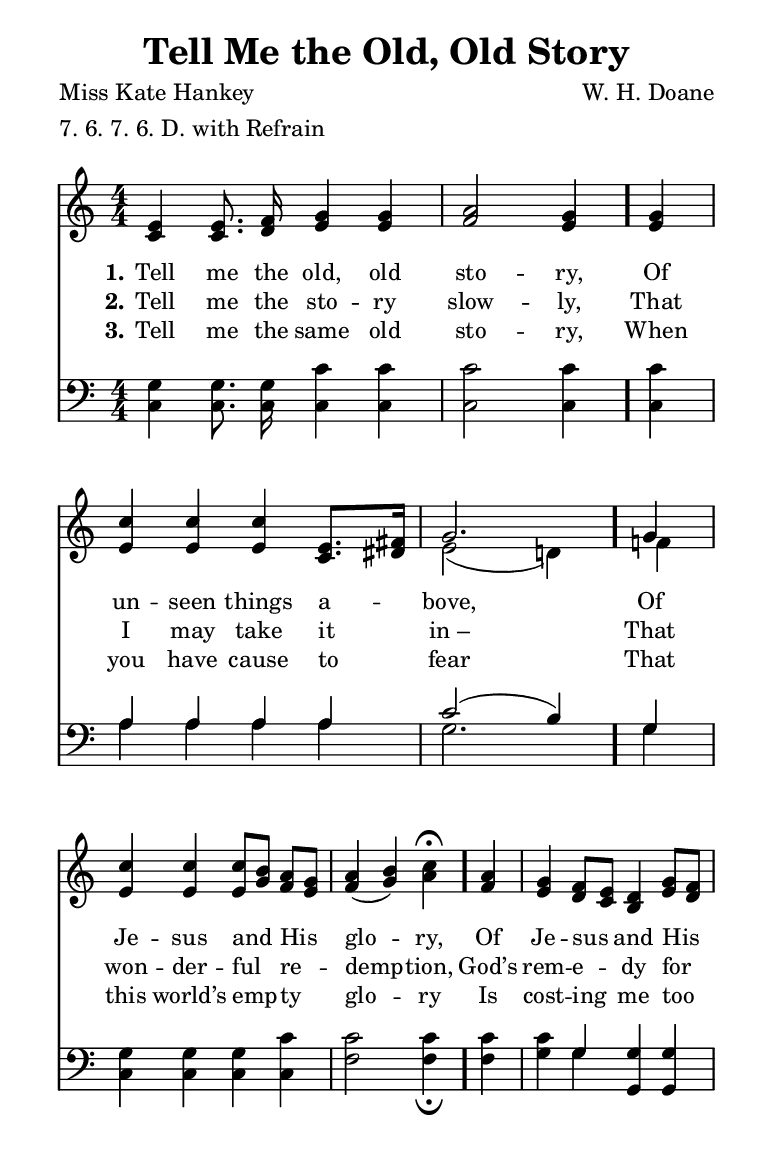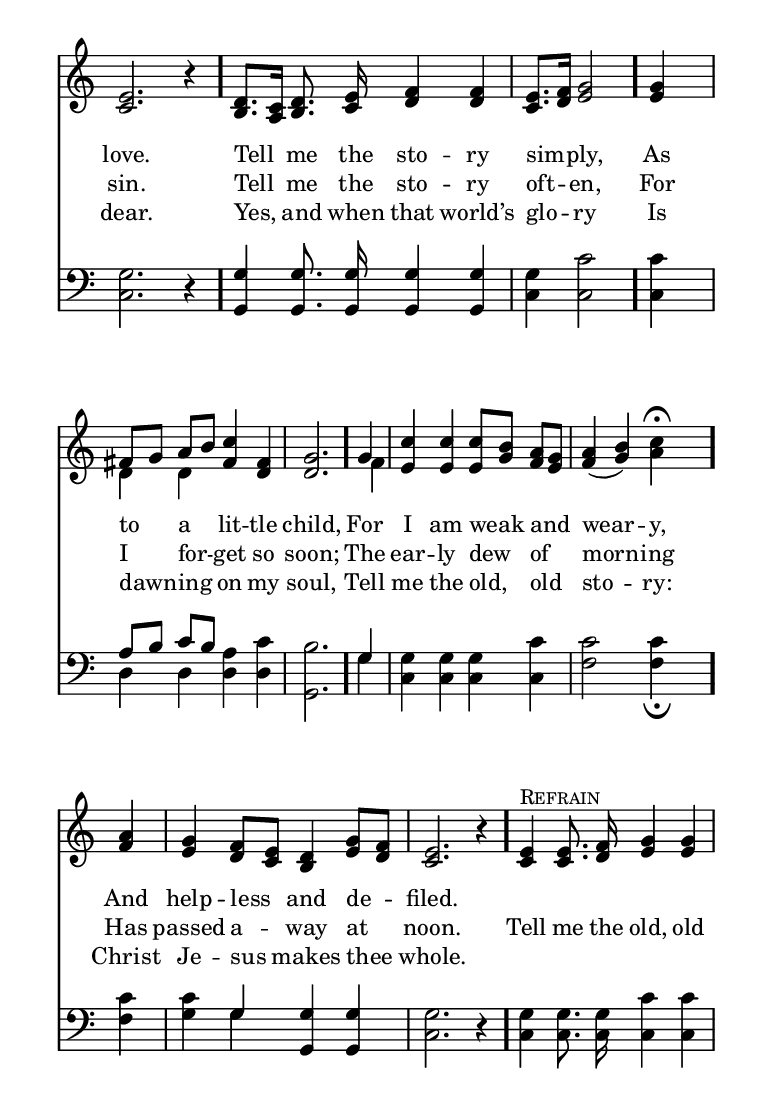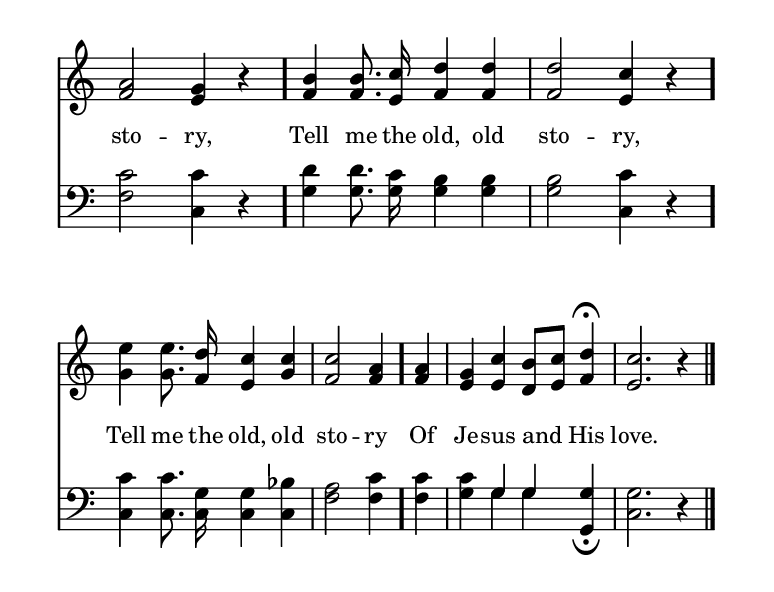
\include "common/global.ily"
\paper {
  \include "common/paper.ily"
  systems-per-page = ##f
  page-count = #(cond (is-eogsized 1) (#t #f))
  system-system-spacing.padding = 0
  system-system-spacing.basic-distance = 0
}

\header{
  %gospel
  hymnnumber = "37"
  title = "Tell Me the Old, Old Story"
  tunename = ""
  meter = "7. 6. 7. 6. D. with Refrain"
  poet = "Miss Kate Hankey"
  composer = "W. H. Doane"
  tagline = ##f
}

% for fermata in MIDI
ta = { \tempo 4=80 }
tb = { \tempo 4=32 }

patternAA = { \ta c4 c8. c16 c4 c4 | c2 c4 }
patternBA = { \ta c4 | c4 c4 c4 c8.[ c16] | c2. }
patternBB = { \ta c4 | c4 c4 c4 c8.[ c16] | c2( c4) }
patternBC = { \ta c4 | c4 c4 c4 c4        | c2( c4) }
patternBD = { \ta c4 | c4 c4 c4 c4        | c2.     }
patternCA = { \ta c4 | c4 c4 c8[ c8] c8[ c8] | c4( c4) \tb c4 }
patternCB = { \ta c4 | c4 c4 c4      c4      | c2      \tb c4 }
patternCC = { \ta c4 | c4 c4 c8[ c8] c8[ c8] | c4( c4) \tb c4 }
patternCD = { \ta c4 | c4 c4 c4      c4      | c2      \tb c4 }
patternDA = { \ta c4 | c4 c8[ c8] c4 c8[ c8] | c2. c4 }
patternDB = { \ta c4 | c4 c4      c4 c4      | c2. c4 }
patternEA = { \ta c8.[ c16] c8. c16 c4 c4 | c8.[ c16] c2 }
patternEB = { \ta c4        c8. c16 c4 c4 | c4        c2 }
patternFA = { \ta c4 | c8[ c8] c8[ c8] c4 c4 | c2. }
patternFB = { \ta c4 | c4      c4      c4 c4 | c2. }
patternGA = { \ta c4 c8. c16 c4 c4 | c2 c4 c4 }
patternGB = { \ta c4 c8. c16 c4 c4 | c2 c4 }
patternHA = { \ta c4 | c4 c4 c8[ c8] \tb c4 \ta | c2. c4 }
patternHB = { \ta c4 | c4 c4 c4      \tb c4 \ta | c2. c4 }
patternHC = { \ta c4 | c4 c4 c8[ c8] \tb c4 \ta | c2. c4 }
patternHD = { \ta c4 | c4 c4 c4      \tb c4 \ta | c2. c4 }

global = {
  \include "common/overrides.ily"
  \override Staff.TimeSignature.style = #'numbered
  \time 4/4
  \override Score.MetronomeMark.transparent = ##t % hide all fermata changes too
  \ta
  \key c \major
  \autoBeamOff
}

notesSoprano = {
\global
\relative c' {

  \changePitch \patternAA { e e f g g | a g }
  \changePitch \patternBA { g | c c c e, fis | g }
  \changePitch \patternCA { g | c c c b a g | a b c\fermata }
  \changePitch \patternDA { a | g f e d g f | e r }

  \changePitch \patternEA { d c d e f f | e f g }
  \changePitch \patternFA { g | fis g a b c fis, | g }
  \changePitch \patternCA { g | c c c b a g | a b c\fermata }
  \changePitch \patternDA { a | g f e d g f | e r }

  << s^\markup { \small \caps "Refrain" }
  \changePitch \patternGA { e e f g g | a g r } >>
  \changePitch \patternGA { b b c d d | d c r }
  \changePitch \patternGB { e e d c c | c a }
  \changePitch \patternHA { a | g c b c d\fermata | c r }

  \bar "|."

}
}

notesAlto = {
\global
\relative e' {

  \changePitch \patternAA { c c d e e | f e }
  \changePitch \patternBB { e | e e e c dis | e d! }
  \changePitch \patternCC { f! | e e e g f e | f g a }
  \changePitch \patternDA { f | e d c b e d | c r }

  \changePitch \patternEA { b a b c d d | c d e }
  \changePitch \patternFB { e | d d fis d | d }
  \changePitch \patternCC { f | e e e g f e | f g a }
  \changePitch \patternDA { f | e d c b e d | c r }

  \changePitch \patternGA { c c d e e | f e r }
  \changePitch \patternGA { f f e f f | f e r }
  \changePitch \patternGB { g g f e g | f f }
  \changePitch \patternHC { f | e e d e f | e r }

}
}

notesTenor = {
\global
\relative a {

  \changePitch \patternAA { g g g c c | c c }
  \changePitch \patternBC { c a a a a | c b }
  \changePitch \patternCD { g | g g g c | c c }
  \changePitch \patternDB { c | c g g g | g r }

  \changePitch \patternEB { g g g g g | g c }
  \changePitch \patternFA { c a b c b a c | b }
  \changePitch \patternCD { g | g g g c | c c }
  \changePitch \patternDB { c | c g g g | g r }

  \changePitch \patternGA { g g g c c | c c r }
  \changePitch \patternGA { d d c b b | b c r }
  \changePitch \patternGB { c c g g bes | a c }
  \changePitch \patternHD { c | c g g g | g r }

}
}

notesBass = {
\global
\relative f {

  \changePitch \patternAA { c c c c c | c c }
  \changePitch \patternBD { c | a' a a a | g }
  \changePitch \patternCB { g | c, c c c | f f_\fermata }
  \changePitch \patternDB { f | g g g, g | c r }

  \changePitch \patternEB { g g g g g | c c }
  \changePitch \patternFB { c | d d d d | g, }
  \changePitch \patternCB { g' | c, c c c | f f_\fermata }
  \changePitch \patternDB { f | g g g, g | c r }

  \changePitch \patternGA { c c c c c | f c r }
  \changePitch \patternGA { g' g g g g | g c, r }
  \changePitch \patternGB { c c c c c | f f }
  \changePitch \patternHB { f | g g g g,_\fermata | c r }

}
}

Refrain = \lyricmode {

Tell me the old, old sto -- ry, \bar "."
Tell me the old, old sto -- ry, \bar "."
Tell me the old, old sto -- ry \bar "."
Of Je -- sus and His love. \bar "."

}

wordsA = \lyricmode {
\set stanza = "1."

Tell me the old, old sto -- ry, \bar "."
Of un -- seen things a -- bove, \bar "."
Of Je -- sus and His glo -- ry, \bar "."
Of Je -- sus and His love. \bar "."
Tell me the sto -- ry sim -- ply, \bar "."
As to a lit -- tle child, \bar "."
For I am weak and wear -- y, \bar "."
And help -- less and de -- filed. \bar "."

}

wordsB = \lyricmode {
\set stanza = "2."

Tell me the sto -- ry slow -- ly,
That I may take it in_–
That won -- der -- ful re -- demp -- tion,
God’s rem -- e -- dy for sin.
Tell me the sto -- ry oft -- en,
For I for -- get so soon;
The ear -- ly dew of morn -- ing
Has passed a -- way at noon.

\Refrain

}

wordsC = \lyricmode {
\set stanza = "3."

Tell me the same old sto -- ry,
When you have cause to fear
That this world’s emp -- ty glo -- ry
Is cost -- ing me too dear.
Yes, and when that world’s glo -- ry
Is dawn -- ing on my soul,
Tell me the old, old sto -- ry:
Christ Je -- sus makes thee whole.

}

\score {
  \context ChoirStaff <<
    \context Staff = upper <<
      \set Staff.autoBeaming = ##f
      \set ChoirStaff.systemStartDelimiter = #'SystemStartBar
      \set ChoirStaff.printPartCombineTexts = ##f
      \partcombine #'(2 . 11) \notesSoprano \notesAlto
      \context NullVoice = sopranos { \voiceOne << \notesSoprano >> }
      \context Lyrics = one   \lyricsto sopranos \wordsA
      \context Lyrics = two   \lyricsto sopranos \wordsB
      \context Lyrics = three \lyricsto sopranos \wordsC
    >>
    \context Staff = men <<
      \set Staff.autoBeaming = ##f
      \clef bass
      \set ChoirStaff.printPartCombineTexts = ##f
      \partcombine #'(2 . 11) \notesTenor \notesBass
    >>
  >>
  \layout {
    \include "common/layout.ily"
  }
  #(cond ((ly:get-option 'eog-midi-permitted) #{ \midi{
    \include "common/midi.ily"
  } #}))
}

\version "2.19.49"  % necessary for upgrading to future LilyPond versions.

% vi:set et ts=2 sw=2 ai nocindent syntax=lilypond:
